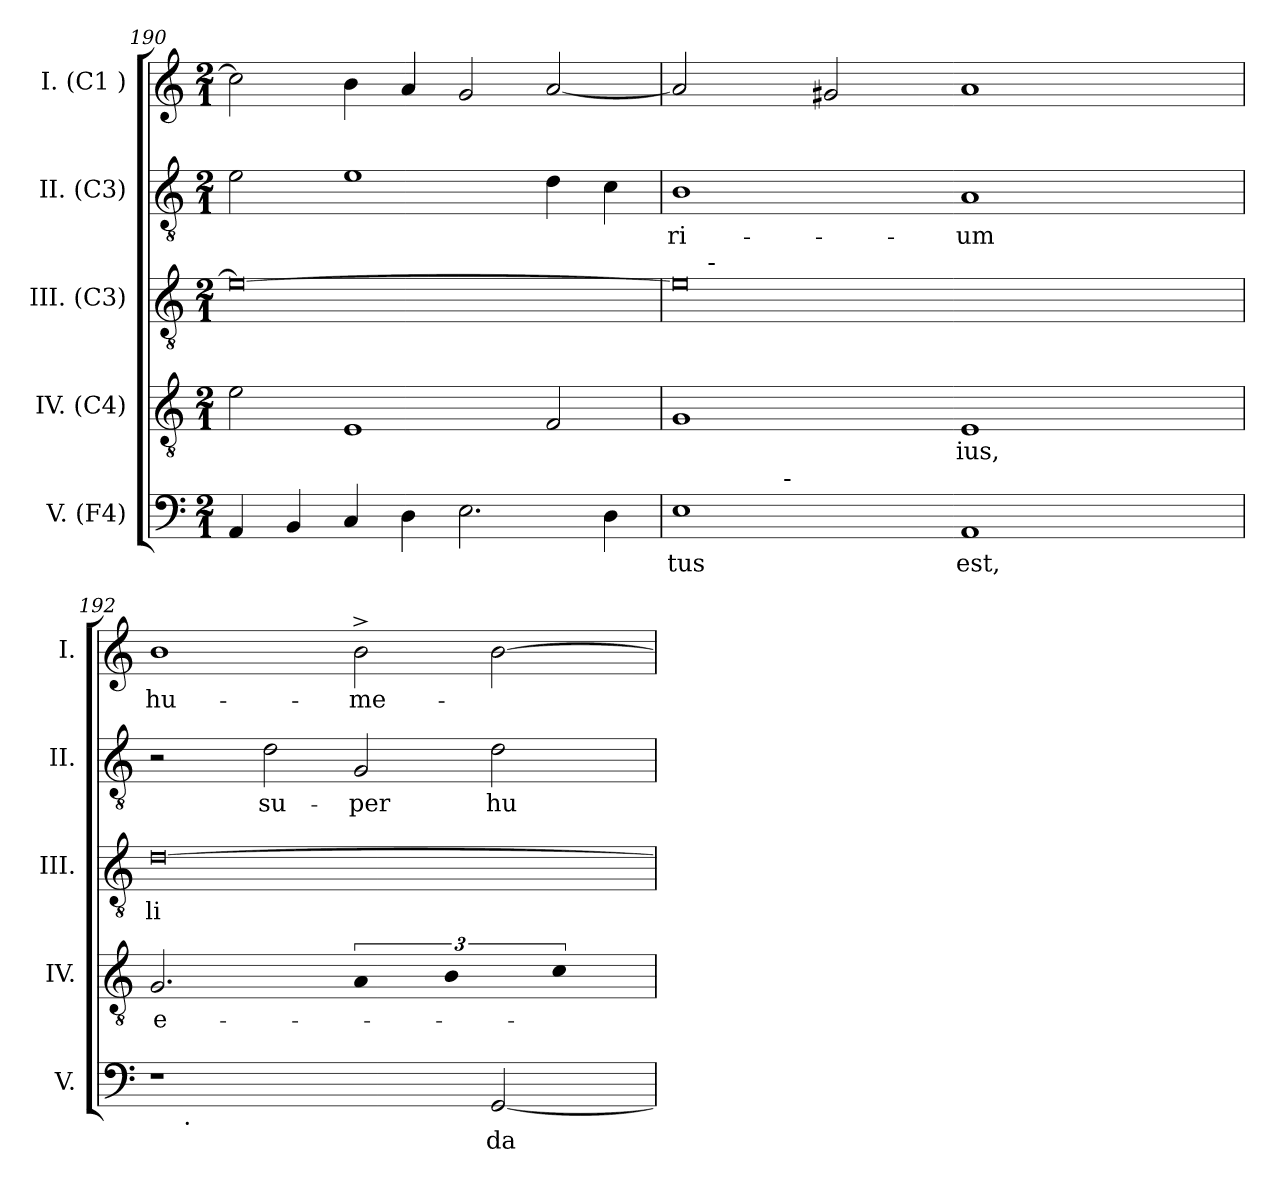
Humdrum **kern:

**kern	**text	**kern	**text	**kern	**text	**kern	**text	**kern	**text
*part5	*part5	*part4	*part4	*part3	*part3	*part2	*part2	*part1	*part1
*staff5	*staff5	*staff4	*staff4	*staff3	*staff3	*staff2	*staff2	*staff1	*staff1
*I"V. (F4)	*	*I"IV. (C4)	*	*I"III. (C3)	*	*I"II. (C3)	*	*I"I. (C1 )	*
*I'V.	*	*I'IV.	*	*I'III.	*	*I'II.	*	*I'I.	*
*clefF4	*	*clefGv2	*	*clefGv2	*	*clefGv2	*	*clefG2	*
*k[]	*	*k[]	*	*	*	*k[]	*	*k[]	*
*C:	*	*C:	*	*	*	*C:	*	*C:	*
*M2/1	*	*M2/1	*	*M2/1	*	*M2/1	*	*M2/1	*
=190	=190	=190	=190	=190	=190	=190	=190	=190	=190
4AA/	.	2e\	.	0e_>	.	2e\	.	2cc\]	.
4BB/	.	.	.	.	.	.	.	.	.
4C/	.	1E	.	.	.	1e	.	4b\	.
4D\	.	.	.	.	.	.	.	4a/	.
2.E\	.	.	.	.	.	.	.	2g/	.
.	.	2F/	.	.	.	4d\	.	[>2a/	.
4D\	.	.	.	.	.	4c\	.	.	.
!!LO:LB:g=z
=191	=191	=191	=191	=191	=191	=191	=191	=191	=191
!	!LO:LY:b:cj	!	!	!	!	!	!LO:LY:b:cj	!	!
*^	*	*	*	*^	*	*	*	*	*
*	*	*	*	*	*	*^	*	*	*	*	*
1E	4ryy	-tus	1G	.	0e]	16..ryy	2ryy	.	1B	-ri-	2a/]	.
!	!	!	!	!	!	!LO:TX:a:t=-	!	!	!	!	!	!
.	.	.	.	.	.	1ryy	.	.	.	.	.	.
.	16..ryy	.	.	.	.	.	.	.	.	.	.	.
!	!LO:TX:a:t=-	!	!	!	!	!	!	!	!	!	!	!
.	1ryy	.	.	.	.	.	.	.	.	.	.	.
.	.	.	.	.	.	.	8ryy	.	.	.	2g#/	.
.	.	.	.	.	.	.	16ryy	.	.	.	.	.
.	.	.	.	.	.	.	64ryy	.	.	.	.	.
.	.	.	.	.	.	.	1ryy	.	.	.	.	.
!	!	!LO:LY:b:cj	!	!LO:LY:b:cj	!	!	!	!	!	!LO:LY:b:cj	!	!
1AA	.	est,	1E	-ius,	.	.	.	.	1A	-um	1a	.
.	.	.	.	.	.	2ryy	.	.	.	.	.	.
.	2ryy	.	.	.	.	.	.	.	.	.	.	.
.	.	.	.	.	.	4ryy	.	.	.	.	.	.
.	.	.	.	.	.	.	4ryy	.	.	.	.	.
.	8ryy	.	.	.	.	8ryy	.	.	.	.	.	.
.	.	.	.	.	.	.	32.ryy	.	.	.	.	.
.	64ryy	.	.	.	.	64ryy	.	.	.	.	.	.
=192	=192	=192	=192	=192	=192	=192	=192	=192	=192	=192	=192	=192
!	!	!	!LO:N:vis=2.	!LO:LY:b:rj	!	!	!	!LO:LY:b:rj	!	!	!	!LO:LY:b:cj
*	*	*	*	*	*v	*v	*v	*	*	*	*	*
1r	16.ryy	.	1G/	e-	[>0d	-li-	2r	.	1b	hu-
!	!LO:TX:b:t=.	!	!	!	!	!	!	!	!	!
.	1ryy	.	.	.	.	.	.	.	.	.
!	!	!	!	!	!	!	!	!LO:LY:b:cj	!	!
.	.	.	.	.	.	.	2d\	su-	.	.
!	!	!	!LO:N:vis=4	!	!	!	!	!LO:LY:b:cj	!	!LO:LY:b
2ryy	.	.	3A/	.	.	.	2G/	-per	2b^<\	-me-
.	2ryy	.	.	.	.	.	.	.	.	.
!	!	!	!LO:N:vis=4	!	!	!	!	!	!	!
.	.	.	3B\	.	.	.	.	.	.	.
!	!	!LO:LY:b:cj	!	!	!	!	!	!LO:LY:b:cj	!	!
[<2GG/	.	da-	.	.	.	.	2d\	hu-	[>2b\	.
.	4ryy	.	.	.	.	.	.	.	.	.
!	!	!	!LO:N:vis=4	!	!	!	!	!	!	!
.	.	.	3c\	.	.	.	.	.	.	.
.	8ryy	.	.	.	.	.	.	.	.	.
.	32ryy	.	.	.	.	.	.	.	.	.
*v	*v	*	*	*	*	*	*	*	*	*
=	=	=	=	=	=	=	=	=	=
*-	*-	*-	*-	*-	*-	*-	*-	*-	*-
